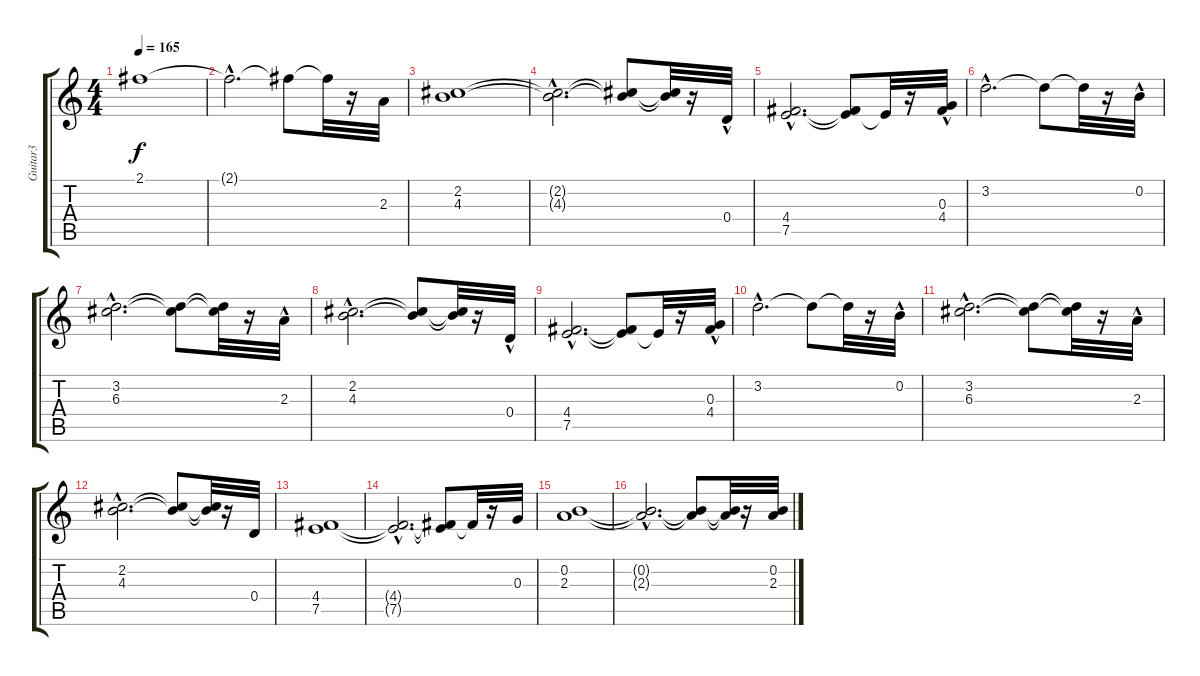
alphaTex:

\track ("Guitar3" "Guitar3") {instrument electricguitarclean}
\staff {score tabs}
\tuning (E4 B3 G3 D3 A2 E2) {hide}
\ts (4 4)
\tempo 165
\clef g2
\ks c
2.1.1{dy f} |
2.1{hac t}.2{d} 2.1{t}.8 2.1{t}.32 r.16 2.3.32 |
(2.2 4.3).1 |
(2.2{hac t} 4.3{hac t}).2{d} (2.2{t} 4.3{t}).8 (2.2{t} 4.3{t}).32 r.16 0.4{hac}.32 |
(4.4{hac} 7.5{hac}).2{d} (4.4{t} 7.5{t}).8 7.5{t}.32 r.16 (0.3{hac} 4.4{hac}).32 |
3.2{hac}.2{d} 3.2{t}.8 3.2{t}.32 r.16 0.2{hac}.32 |
(3.2{hac} 6.3{hac}).2{d} (3.2{t} 6.3{t}).8 (3.2{t} 6.3{t}).32 r.16 2.3{hac}.32 |
(2.2{hac} 4.3{hac}).2{d} (2.2{t} 4.3{t}).8 (2.2{t} 4.3{t}).32 r.16 0.4{hac}.32 |
(4.4{hac} 7.5{hac}).2{d} (4.4{t} 7.5{t}).8 7.5{t}.32 r.16 (0.3{hac} 4.4{hac}).32 |
3.2{hac}.2{d} 3.2{t}.8 3.2{t}.32 r.16 0.2{hac}.32 |
(3.2{hac} 6.3{hac}).2{d} (3.2{t} 6.3{t}).8 (3.2{t} 6.3{t}).32 r.16 2.3{hac}.32 |
(2.2{hac} 4.3{hac}).2{d} (2.2{t} 4.3{t}).8 (2.2{t} 4.3{t}).32 r.16 0.4.32 |
(4.4 7.5).1 |
(4.4{hac t} 7.5{hac t}).2{d} (4.4{t} 7.5{t}).8 4.4{t}.32 r.16 0.3.32 |
(0.2 2.3).1 |
(0.2{hac t} 2.3{hac t}).2{d} (0.2{t} 2.3{t}).8 (0.2{t} 2.3{t}).32 r.16 (0.2 2.3).32
